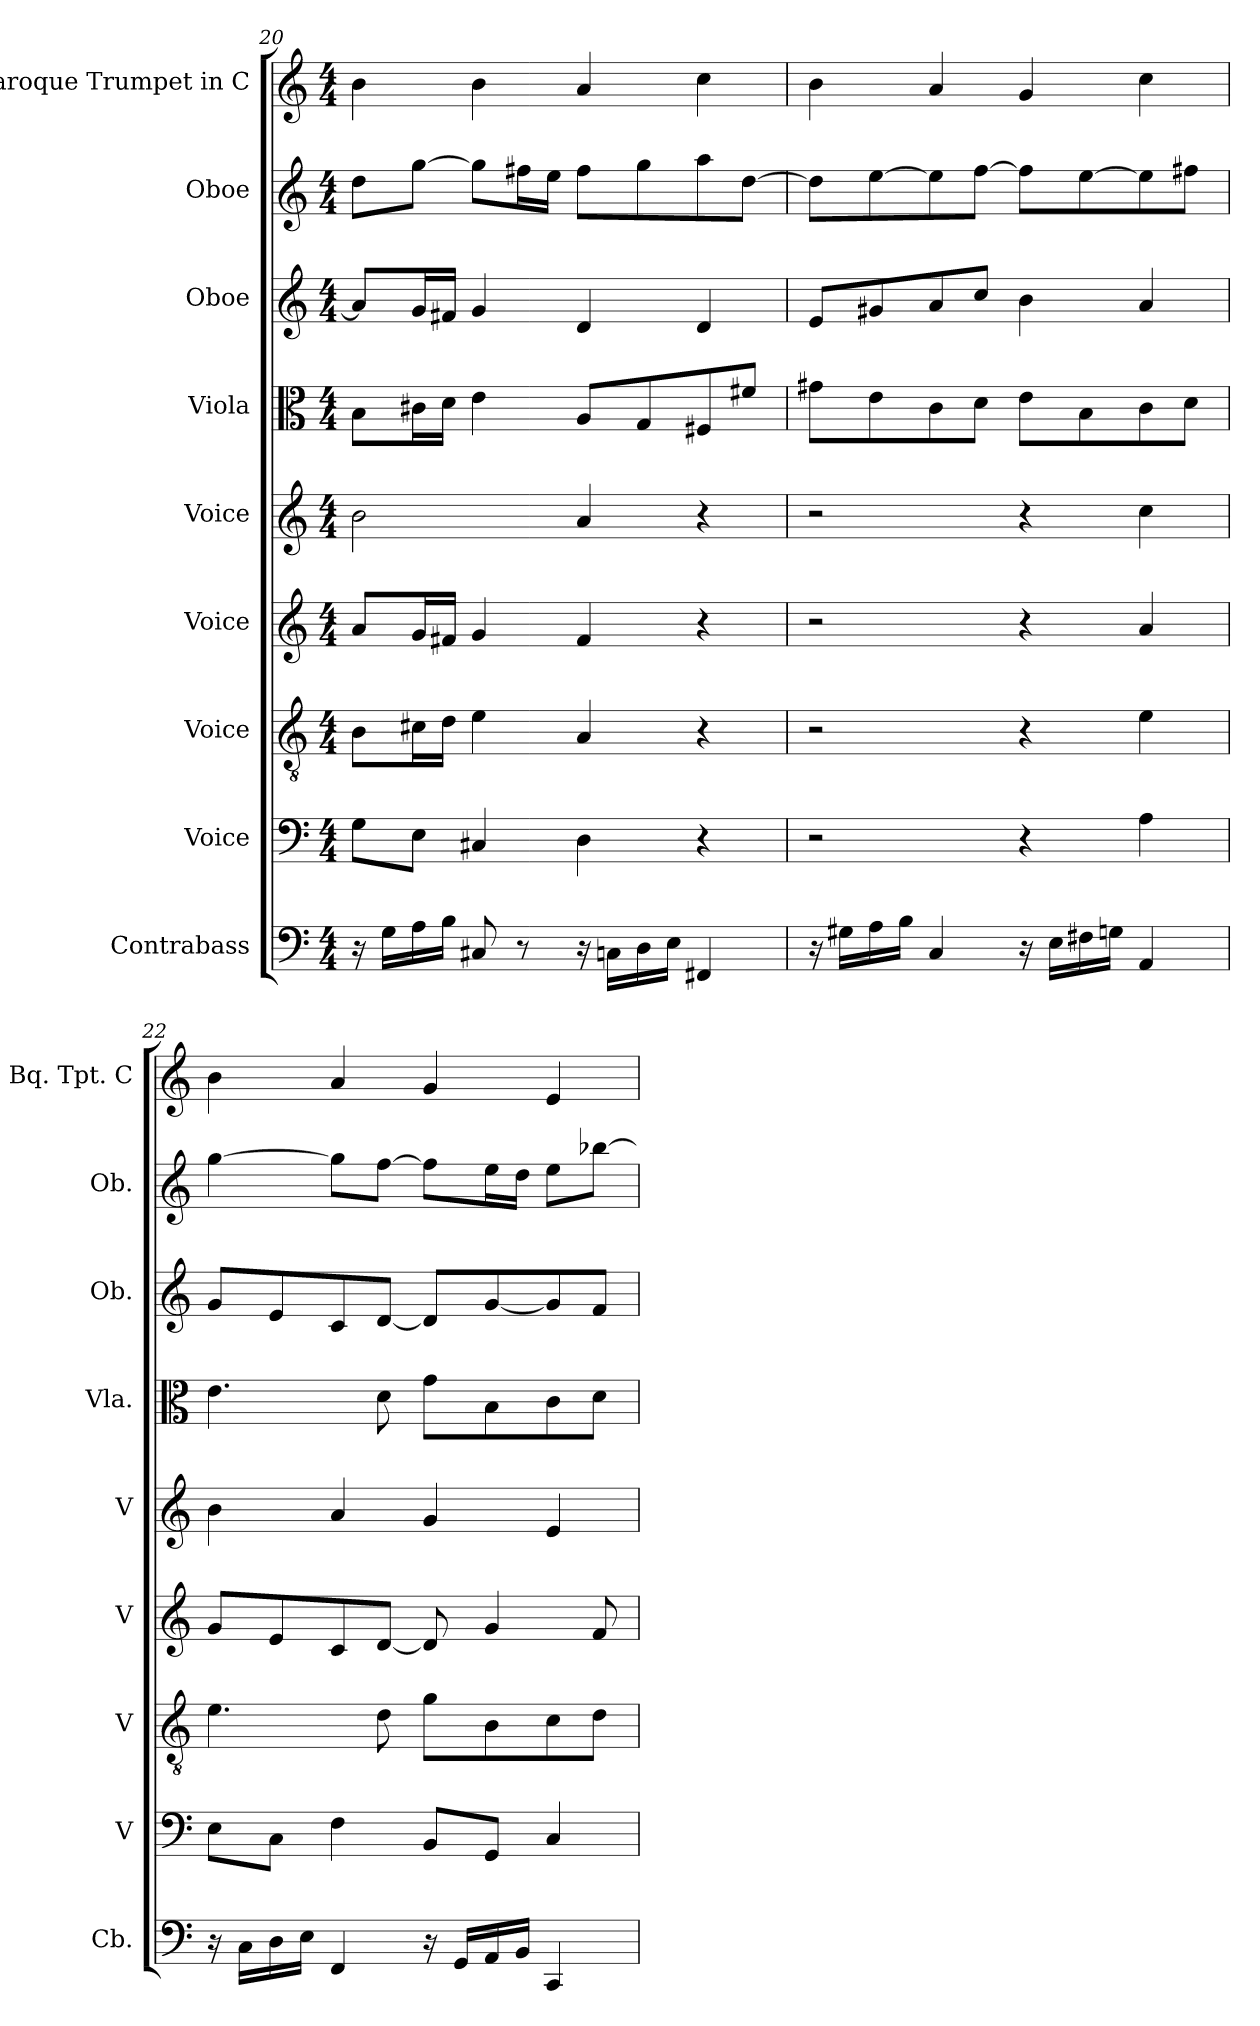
**kern	**kern	**kern	**kern	**kern	**kern	**kern	**kern	**kern
*part9	*part8	*part7	*part6	*part5	*part4	*part3	*part2	*part1
*staff9	*staff8	*staff7	*staff6	*staff5	*staff4	*staff3	*staff2	*staff1
*I"Contrabass	*I"Voice	*I"Voice	*I"Voice	*I"Voice	*I"Viola	*I"Oboe	*I"Oboe	*I"Baroque Trumpet in C
*I'Cb.	*I'V	*I'V	*I'V	*I'V	*I'Vla.	*I'Ob.	*I'Ob.	*I'Bq. Tpt. C
!!LO:PB:g=z
*clefF4	*clefF4	*clefGv2	*clefG2	*clefG2	*clefC3	*clefG2	*clefG2	*clefG2
*ITrd7c12	*	*	*	*	*	*	*	*
*k[]	*k[]	*k[]	*k[]	*k[]	*k[]	*k[]	*k[]	*k[]
*M4/4	*M4/4	*M4/4	*M4/4	*M4/4	*M4/4	*M4/4	*M4/4	*M4/4
=20	=20	=20	=20	=20	=20	=20	=20	=20
16r	8G\L	8B\L	8a/L	2b\	8B\L	8a/L]	8dd\L	4b\
16GG\LL	.	.	.	.	.	.	.	.
16AA\	8E\J	16c#X\L	16g/L	.	16c#X\L	16g/L	[8gg\J	.
16BB\JJ	.	16d\JJ	16f#X/JJ	.	16d\JJ	16f#X/JJ	.	.
8CC#X/	4C#X/	4e\	4g/	.	4e\	4g/	8gg\L]	4b\
8r	.	.	.	.	.	.	16ff#X\L	.
.	.	.	.	.	.	.	16ee\JJ	.
16r	4D\	4A/	4f#/	4a/	8A/L	4d/	8ff#\L	4a/
16CCn\LL	.	.	.	.	.	.	.	.
16DD\	.	.	.	.	8G/	.	8gg\	.
16EE\JJ	.	.	.	.	.	.	.	.
4FFF#X/	4r	4r	4r	4r	8F#X/	4d/	8aa\	4cc\
.	.	.	.	.	8f#X/J	.	[8dd\J	.
=21	=21	=21	=21	=21	=21	=21	=21	=21
16r	2r	2r	2r	2r	8g#X\L	8e/L	8dd\L]	4b\
16GG#X\LL	.	.	.	.	.	.	.	.
16AA\	.	.	.	.	8e\	8g#X/	[8ee\	.
16BB\JJ	.	.	.	.	.	.	.	.
4CC/	.	.	.	.	8c\	8a/	8ee\]	4a/
.	.	.	.	.	8d\J	8cc/J	[8ff\J	.
16r	4r	4r	4r	4r	8e\L	4b\	8ff\L]	4g/
16EE\LL	.	.	.	.	.	.	.	.
16FF#X\	.	.	.	.	8B\	.	[8ee\	.
16GGn\JJ	.	.	.	.	.	.	.	.
4AAA/	4A\	4e\	4a/	4cc\	8c\	4a/	8ee\]	4cc\
.	.	.	.	.	8d\J	.	8ff#X\J	.
!!LO:PB:g=z
=22	=22	=22	=22	=22	=22	=22	=22	=22
16r	8E\L	4.e\	8g/L	4b\	4.e\	8g/L	[4gg\	4b\
16CC\LL	.	.	.	.	.	.	.	.
16DD\	8C\J	.	8e/	.	.	8e/	.	.
16EE\JJ	.	.	.	.	.	.	.	.
4FFF/	4F\	.	8c/	4a/	.	8c/	8gg\L]	4a/
.	.	8d\	[8d/J	.	8d\	[8d/J	[8ff\J	.
16r	8BB/L	8g\L	8d/]	4g/	8g\L	8d/L]	8ff\L]	4g/
16GGG/LL	.	.	.	.	.	.	.	.
16AAA/	8GG/J	8B\	4g/	.	8B\	[8g/	16ee\L	.
16BBB/JJ	.	.	.	.	.	.	16dd\JJ	.
4CCC/	4C/	8c\	.	4e/	8c\	8g/]	8ee\L	4e/
.	.	8d\J	8f/	.	8d\J	8f/J	[8bb-X\J	.
=	=	=	=	=	=	=	=	=
*-	*-	*-	*-	*-	*-	*-	*-	*-
